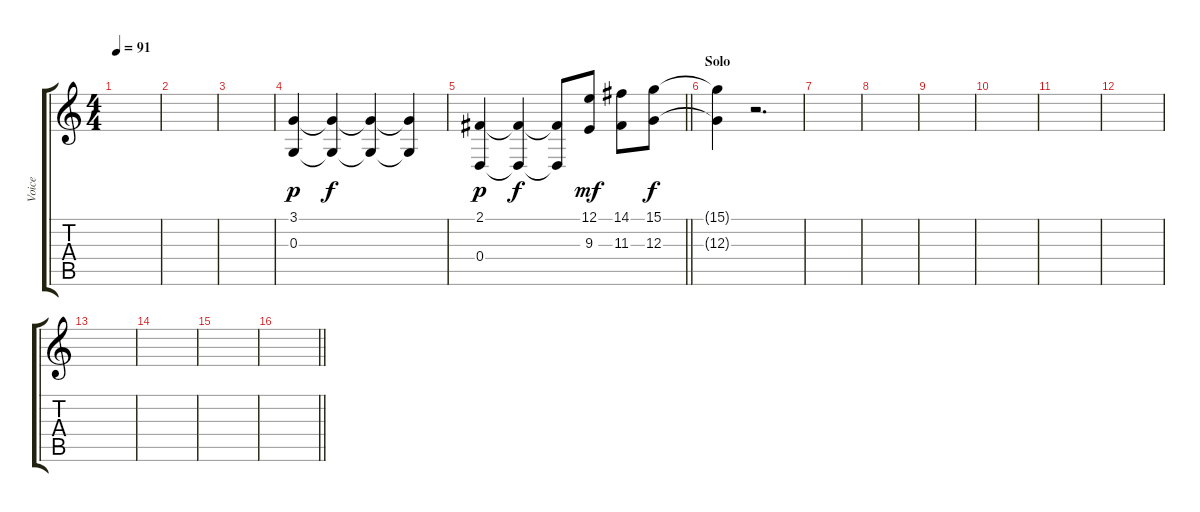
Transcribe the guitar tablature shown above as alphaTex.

\track ("Voice" "Voice") {instrument choiraahs}
\staff {score tabs}
\tuning (E4 B3 G3 D3 A2 E2) {hide}
\ts (4 4)
\tempo 91
\clef g2
\ks c
|
|
|
(3.1 0.3).4{dy p volume 16 instrument synthvoice} (3.1{t} 0.3{t}).4{dy f} (3.1{t} 0.3{t}).4 (3.1{t} 0.3{t}).4 |
\barLineRight lightlight
(2.1 0.4).4{dy p} (2.1{t} 0.4{t}).4{dy f} (2.1{t} 0.4{t}).8 (12.1 9.3).8{dy mf} (14.1 11.3).8 (15.1 12.3).8{dy f} |
\section ("" "Solo")
(15.1{t} 12.3{t}).4 r.2{d} |
|
|
|
|
|
|
|
|
|
\barLineRight lightlight
